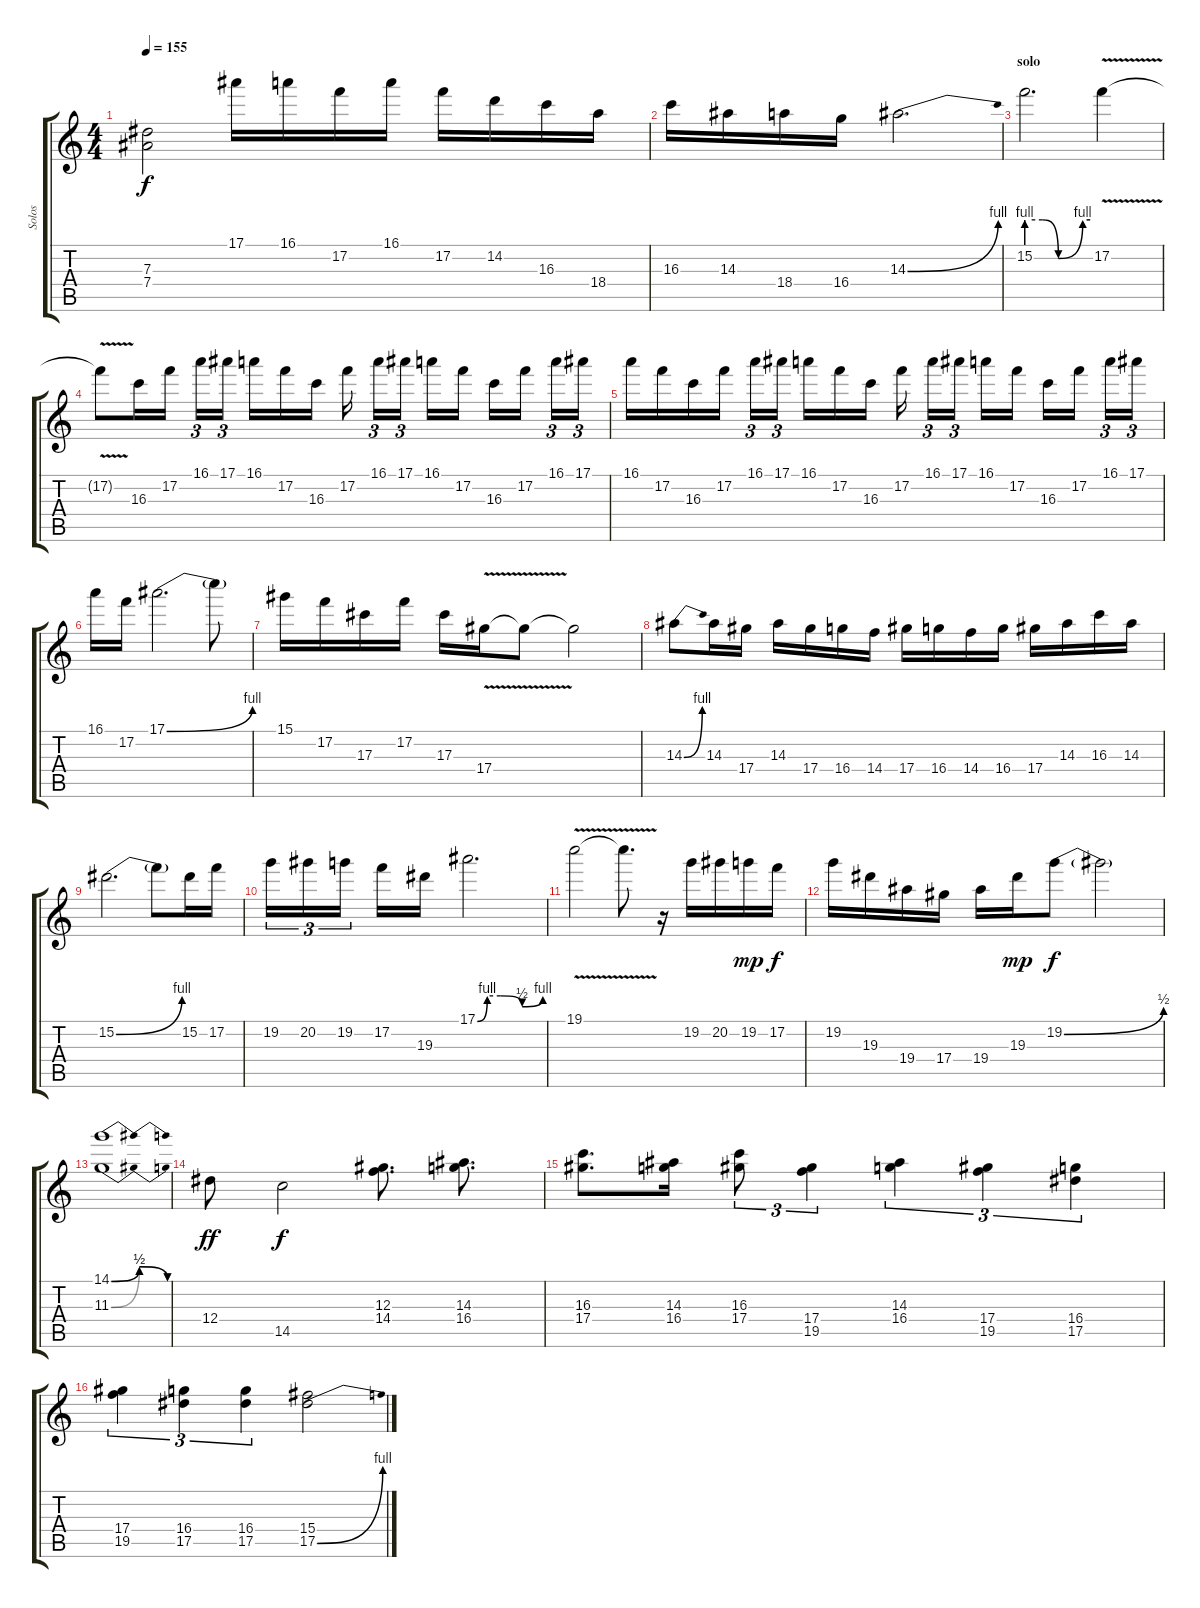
\track ("Solos" "Solos") {instrument distortionguitar}
\staff {score tabs}
\tuning (F4 C4 Ab3 Eb3 Bb2 F2) {hide}
\ts (4 4)
\tempo 155
\clef g2
\ks c
(7.3{t} 7.4{t}).2{dy f} 17.1.16 16.1.16 17.2.16 16.1.16 17.2.16 14.2.16 16.3.16 18.4.16 |
16.3.16 14.3.16 18.4.16 16.4.16 14.3{be (bend 0 0 60 4)}.2{d} |
\section ("" "solo")
15.2{be (custom 0 4 15 4 30 0 53 4 60 4)}.2{d} 17.2{v}.4 |
17.2{t}.8 16.3.16 17.2.16 16.1.16{tu (3 2)} 17.1.16{tu (3 2)} 16.1.16 17.2.16 16.3.16 17.2.16 16.1.16{tu (3 2)} 17.1.16{tu (3 2)} 16.1.16 17.2.16 16.3.16 17.2.16 16.1.16{tu (3 2)} 17.1.16{tu (3 2)} |
16.1.16 17.2.16 16.3.16 17.2.16 16.1.16{tu (3 2)} 17.1.16{tu (3 2)} 16.1.16 17.2.16 16.3.16 17.2.16 16.1.16{tu (3 2)} 17.1.16{tu (3 2)} 16.1.16 17.2.16 16.3.16 17.2.16 16.1.16{tu (3 2)} 17.1.16{tu (3 2)} |
16.1.16 17.2.16 17.1{be (bend 0 0 60 4)}.2{d} 17.1{t}.8 |
15.1.16 17.2.16 17.3.16 17.2.16 17.3.16 17.4{v}.16 17.4{t}.8 17.4{t}.2 |
14.3{be (bend 0 0 60 4)}.8 14.3.16 17.4.16 14.3.16 17.4.16 16.4.16 14.4.16 17.4.16 16.4.16 14.4.16 16.4.16 17.4.16 14.3.16 16.3.16 14.3.16 |
15.2{be (bend 0 0 60 4)}.2{d} 15.2{t}.8 15.2.16 17.2.16 |
19.2.16{tu (3 2)} 20.2.16{tu (3 2)} 19.2.16{tu (3 2)} 17.2.16 19.3.16 17.1{be (custom 0 0 9 4 21 4 41 2 60 4)}.2{d} |
\section ("" "")
19.1{v}.2 19.1{t}.8{d} r.16 19.2.16 20.2.16 19.2.16{dy mp} 17.2.16{dy f} |
19.2.16 19.3.16 19.4.16 17.4.16 19.4.16 19.3.16{dy mp} 19.2{be (bend 0 0 60 2)}.8{dy f} 19.2{t}.2 |
(14.1{be (bendrelease 0 0 10 2 30 2 60 0)} 11.3{be (bendrelease 0 0 10 2 30 2 60 0)}).1{instrument guitarharmonics} |
12.4.8{dy ff instrument distortionguitar} 14.5.2{dy f} (12.3 14.4).8{d} (14.3 16.4).8{d} |
(16.3 17.4).8{d} (14.3 16.4).16 (16.3 17.4).8{tu (3 2)} (17.4 19.5).4{tu (3 2)} (14.3 16.4).4{tu (3 2)} (17.4 19.5).4{tu (3 2)} (16.4 17.5).4{tu (3 2)} |
(17.4 19.5).4{tu (3 2)} (16.4 17.5).4{tu (3 2)} (16.4 17.5).4{tu (3 2)} (15.4 17.5{be (bend 0 0 60 4)}).2
